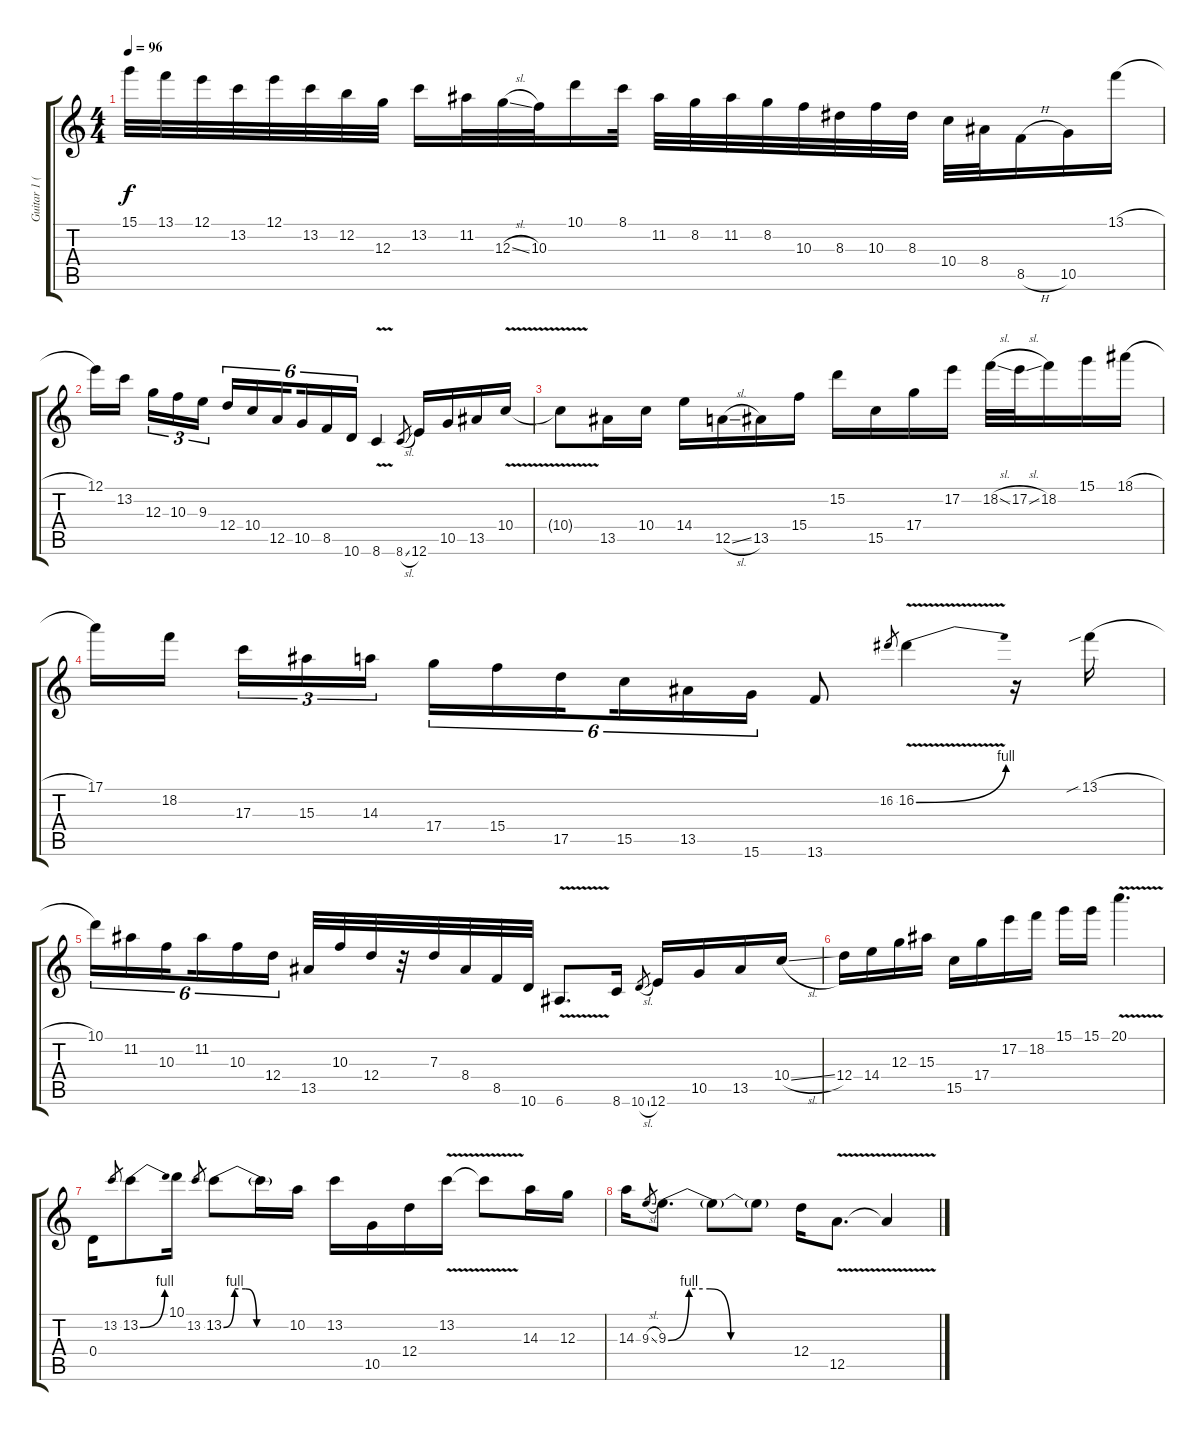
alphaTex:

\track ("Guitar 1 (Lead)" "Guitar 1 (") {instrument distortionguitar}
\staff {score tabs}
\tuning (E4 B3 G3 D3 A2 E2) {hide}
\ts (4 4)
\tempo 96
\clef g2
\ks c
15.1.32{dy f} 13.1.32 12.1.32 13.2.32 12.1.32 13.2.32 12.2.32 12.3.32 13.2.16 11.2.32 12.3{sl}.32 10.3.32 10.1.16 8.1.32 11.2.32 8.2.32 11.2.32 8.2.32 10.3.32 8.3.32 10.3.32 8.3.32 10.4.32 8.4.32 8.5{h}.16 10.5.16 13.1{h}.16 |
12.1.16 13.2.16{beam splitsecondary} 12.3.16{tu (3 2)} 10.3.16{tu (3 2)} 9.3.16{tu (3 2)} 12.4.16{tu (6 4)} 10.4.16{tu (6 4)} 12.5.16{tu (6 4) beam splitsecondary} 10.5.16{tu (6 4)} 8.5.16{tu (6 4)} 10.6.16{tu (6 4)} 8.6{v}.4 8.6{sl}.8{gr} 12.6.16 10.5.16 13.5.16 10.4{v}.16 |
10.4{t}.8 13.5.16 10.4.16 14.4.16 12.5{sl}.16 13.5.16 15.4.16 15.2.16 15.5.16 17.4.16 17.2.16 18.2{sl}.32 17.2{sl}.32 18.2.16 15.1.16 18.1{h}.16 |
17.1.16 18.2.16{beam splitsecondary} 17.3.16{tu (3 2)} 15.3.16{tu (3 2)} 14.3.16{tu (3 2)} 17.4.16{tu (6 4)} 15.4.16{tu (6 4)} 17.5.16{tu (6 4) beam splitsecondary} 15.5.16{tu (6 4)} 13.5.16{tu (6 4)} 15.6.16{tu (6 4)} 13.6.8 16.2.8{gr} 16.2{be (bend 0 0 60 4) v}.4 r.16 13.1{sib h}.16 |
10.1.16{tu (6 4)} 11.2.16{tu (6 4)} 10.3.16{tu (6 4) beam splitsecondary} 11.2.16{tu (6 4)} 10.3.16{tu (6 4)} 12.4.16{tu (6 4)} 13.5.32 10.3.32 12.4.32 r.32 7.3.32 8.4.32 8.5.32 10.6.32 6.6{v}.8{d} 8.6.16 10.6{sl}.8{gr} 12.6.16 10.5.16 13.5.16 10.4{sl}.16 |
12.4.16 14.4.16 12.3.16 15.3.16 15.5.16 17.4.16 17.2.16 18.2.16 15.1.16 15.1.16 20.1{v}.4{d} |
0.4.16 13.2.8{gr} 13.2{be (bend 0 0 60 4)}.8 10.1.16 13.2.8{gr} 13.2{be (custom 0 0 10 4 20 4 30 0 60 0)}.8 13.2{t}.16 10.2.16 13.2.16 10.5.16 12.4.16 13.2{v}.16 13.2{t}.8 14.3.16 12.3.16 |
14.3.16 9.3{sl}.8{gr} 9.3{be (custom 0 0 10 4 20 4 30 0 60 0)}.8{d} 9.3{t}.8 9.3{t}.8 12.4.16 12.5{v}.8{d} 12.5{t}.4
